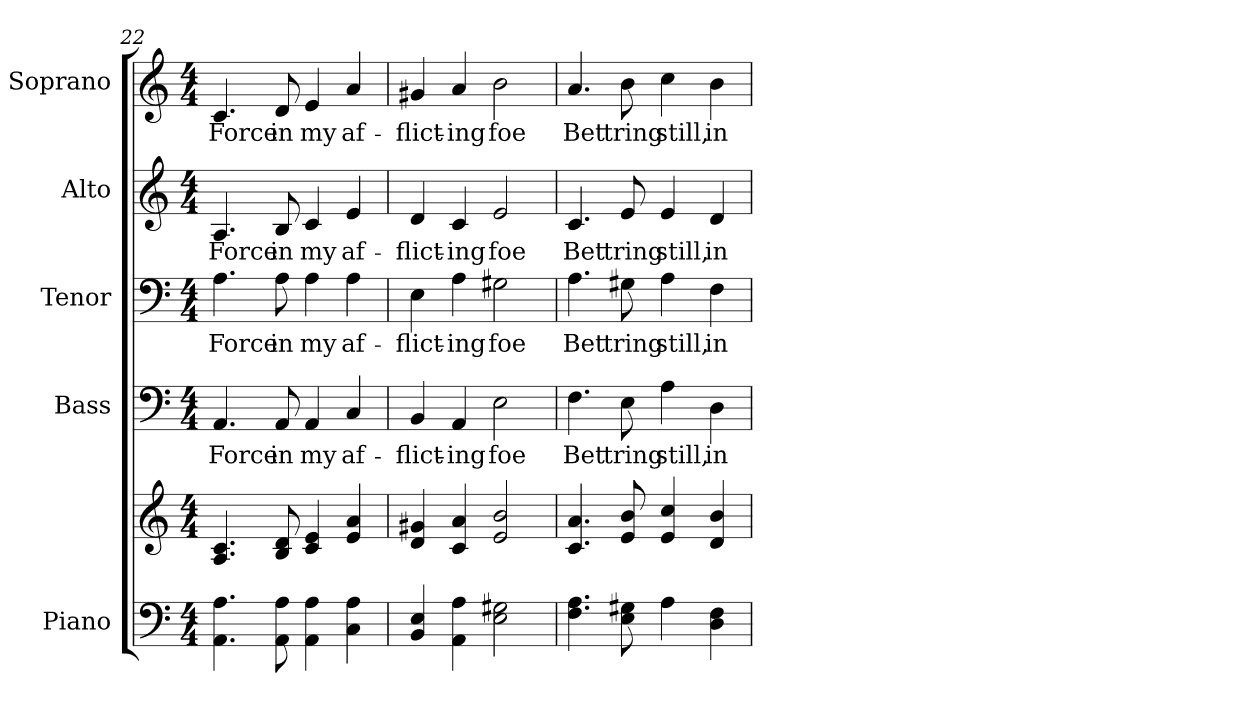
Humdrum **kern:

**kern	**kern	**kern	**text	**kern	**text	**kern	**text	**kern	**text
*part5	*part5	*part4	*part4	*part3	*part3	*part2	*part2	*part1	*part1
*staff6	*staff5	*staff4	*staff4	*staff3	*staff3	*staff2	*staff2	*staff1	*staff1
*I"Piano	*	*I"Bass	*	*I"Tenor	*	*I"Alto	*	*I"Soprano	*
*I'Pno.	*	*I'B.	*	*I'T.	*	*I'A.	*	*I'S.	*
*clefF4	*clefG2	*clefF4	*	*clefF4	*	*clefG2	*	*clefG2	*
*k[]	*k[]	*k[]	*	*k[]	*	*k[]	*	*k[]	*
*C:	*C:	*C:	*	*C:	*	*C:	*	*C:	*
*M4/4	*M4/4	*M4/4	*	*M4/4	*	*M4/4	*	*M4/4	*
=22	=22	=22	=22	=22	=22	=22	=22	=22	=22
!	!	!	!LO:LY:b:color=#000000	!	!	!	!	!	!
!	!	!	!	!	!LO:LY:b:color=#000000	!	!	!	!
!	!	!	!	!	!	!	!LO:LY:b:color=#000000	!	!
!	!	!	!	!	!	!	!	!	!LO:LY:b:color=#000000
4.AAi\ 4.Ai	4.Ai/ 4.ci	4.AAi/	Force	4.Ai\	Force	4.Ai/	Force	4.ci/	Force
!	!	!	!LO:LY:b:color=#000000	!	!	!	!	!	!
!	!	!	!	!	!LO:LY:b:color=#000000	!	!	!	!
!	!	!	!	!	!	!	!LO:LY:b:color=#000000	!	!
!	!	!	!	!	!	!	!	!	!LO:LY:b:color=#000000
8AAi\ 8Ai	8Bi/ 8di	8AAi/	in	8Ai\	in	8Bi/	in	8di/	in
!	!	!	!LO:LY:b:color=#000000	!	!	!	!	!	!
!	!	!	!	!	!LO:LY:b:color=#000000	!	!	!	!
!	!	!	!	!	!	!	!LO:LY:b:color=#000000	!	!
!	!	!	!	!	!	!	!	!	!LO:LY:b:color=#000000
4AAi\ 4Ai	4ci/ 4ei	4AAi/	my	4Ai\	my	4ci/	my	4ei/	my
!	!	!	!LO:LY:b:color=#000000	!	!	!	!	!	!
!	!	!	!	!	!LO:LY:b:color=#000000	!	!	!	!
!	!	!	!	!	!	!	!LO:LY:b:color=#000000	!	!
!	!	!	!	!	!	!	!	!	!LO:LY:b:color=#000000
4Ci\ 4Ai	4ei/ 4ai	4Ci/	af-	4Ai\	af-	4ei/	af-	4ai/	af-
!!LO:LB:g=z
=23	=23	=23	=23	=23	=23	=23	=23	=23	=23
!	!	!	!LO:LY:b:color=#000000	!	!	!	!	!	!
!	!	!	!	!	!LO:LY:b:color=#000000	!	!	!	!
!	!	!	!	!	!	!	!LO:LY:b:color=#000000	!	!
!	!	!	!	!	!	!	!	!	!LO:LY:b:color=#000000
4BBi/ 4Ei	4di/ 4g#Xi	4BBi/	-flict-	4Ei\	-flict-	4di/	-flict-	4g#Xi/	-flict-
!	!	!	!LO:LY:b:color=#000000	!	!	!	!	!	!
!	!	!	!	!	!LO:LY:b:color=#000000	!	!	!	!
!	!	!	!	!	!	!	!LO:LY:b:color=#000000	!	!
!	!	!	!	!	!	!	!	!	!LO:LY:b:color=#000000
4AAi\ 4Ai	4ci/ 4ai	4AAi/	-ing	4Ai\	-ing	4ci/	-ing	4ai/	-ing
!	!	!	!LO:LY:b:color=#000000	!	!	!	!	!	!
!	!	!	!	!	!LO:LY:b:color=#000000	!	!	!	!
!	!	!	!	!	!	!	!LO:LY:b:color=#000000	!	!
!	!	!	!	!	!	!	!	!	!LO:LY:b:color=#000000
2Ei\ 2G#Xi	2ei/ 2bi	2Ei\	foe	2G#Xi\	foe	2ei/	foe	2bi\	foe
=24	=24	=24	=24	=24	=24	=24	=24	=24	=24
!	!	!	!LO:LY:b:color=#000000	!	!	!	!	!	!
!	!	!	!	!	!LO:LY:b:color=#000000	!	!	!	!
!	!	!	!	!	!	!	!LO:LY:b:color=#000000	!	!
!	!	!	!	!	!	!	!	!	!LO:LY:b:color=#000000
4.Fi\ 4.Ai	4.ci/ 4.ai	4.Fi\	Bet	4.Ai\	Bet	4.ci/	Bet	4.ai/	Bet
!	!	!	!LO:LY:b:color=#000000	!	!	!	!	!	!
!	!	!	!	!	!LO:LY:b:color=#000000	!	!	!	!
!	!	!	!	!	!	!	!LO:LY:b:color=#000000	!	!
!	!	!	!	!	!	!	!	!	!LO:LY:b:color=#000000
8Ei\ 8G#Xi	8ei/ 8bi	8Ei\	tring	8G#Xi\	tring	8ei/	tring	8bi\	tring
!	!	!	!LO:LY:b:color=#000000	!	!	!	!	!	!
!	!	!	!	!	!LO:LY:b:color=#000000	!	!	!	!
!	!	!	!	!	!	!	!LO:LY:b:color=#000000	!	!
!	!	!	!	!	!	!	!	!	!LO:LY:b:color=#000000
4Ai\	4ei/ 4cci	4Ai\	still,	4Ai\	still,	4ei/	still,	4cci\	still,
!	!	!	!LO:LY:b:color=#000000	!	!	!	!	!	!
!	!	!	!	!	!LO:LY:b:color=#000000	!	!	!	!
!	!	!	!	!	!	!	!LO:LY:b:color=#000000	!	!
!	!	!	!	!	!	!	!	!	!LO:LY:b:color=#000000
4Di\ 4Fi	4di/ 4bi	4Di\	in	4Fi\	in	4di/	in	4bi\	in
=	=	=	=	=	=	=	=	=	=
*-	*-	*-	*-	*-	*-	*-	*-	*-	*-
